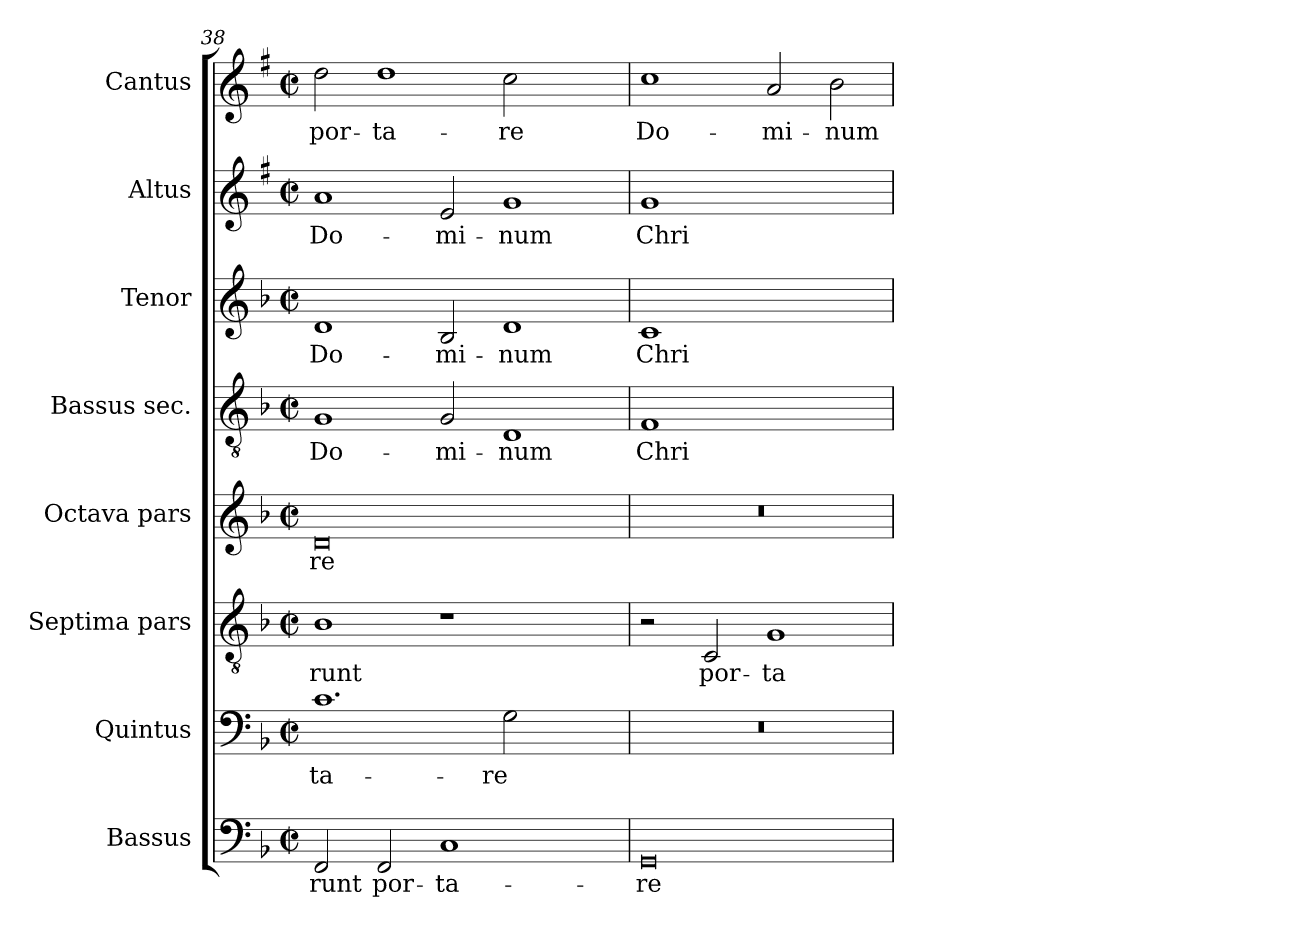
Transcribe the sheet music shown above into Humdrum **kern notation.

**kern	**text	**kern	**text	**kern	**text	**kern	**text	**kern	**text	**kern	**text	**kern	**text	**kern	**text
*part8	*part8	*part7	*part7	*part6	*part6	*part5	*part5	*part4	*part4	*part3	*part3	*part2	*part2	*part1	*part1
*staff8	*staff8	*staff7	*staff7	*staff6	*staff6	*staff5	*staff5	*staff4	*staff4	*staff3	*staff3	*staff2	*staff2	*staff1	*staff1
*I"Bassus	*	*I"Quintus	*	*I"Septima pars	*	*I"Octava pars	*	*I"Bassus sec.	*	*I"Tenor	*	*I"Altus	*	*I"Cantus	*
*clefF4	*	*clefF4	*	*clefGv2	*	*clefG2	*	*clefGv2	*	*clefG2	*	*clefG2	*	*clefG2	*
*	*	*	*	*	*	*	*	*	*	*	*	*ITrd1c2	*	*ITrd1c2	*
*k[b-]	*	*k[b-]	*	*k[b-]	*	*k[b-]	*	*k[b-]	*	*k[b-]	*	*k[b-]	*	*k[b-]	*
*F:	*	*F:	*	*F:	*	*F:	*	*F:	*	*F:	*	*F:	*	*F:	*
*M4/2	*	*M4/2	*	*M4/2	*	*M4/2	*	*M4/2	*	*M4/2	*	*M4/2	*	*M4/2	*
*met(c|)	*	*met(c|)	*	*met(c|)	*	*met(c|)	*	*met(c|)	*	*met(c|)	*	*met(c|)	*	*met(c|)	*
=38A	=38A	=38A	=38A	=38A	=38A	=38A	=38A	=38A	=38A	=38A	=38A	=38A	=38A	=38A	=38A
!	!LO:LY:b	!	!LO:LY:b	!	!LO:LY:b	!	!LO:LY:b	!	!LO:LY:b	!	!LO:LY:b	!	!LO:LY:b	!	!LO:LY:b
2FF	-runt	1.c	-ta-	1B-	-runt	0d	-re	1G	Do-	1d	Do-	1g	Do-	2cc	por-
!	!LO:LY:b	!	!	!	!	!	!	!	!	!	!	!	!	!	!LO:LY:b
2FF	por-	.	.	.	.	.	.	.	.	.	.	.	.	1cc	-ta-
!	!LO:LY:b	!	!	!	!	!	!	!	!LO:LY:b	!	!LO:LY:b	!	!LO:LY:b	!	!
1C	-ta-	.	.	1r	.	.	.	2G	-mi-	2B-	-mi-	2d	-mi-	.	.
!	!	!	!LO:LY:b	!	!	!	!	!	!LO:LY:b	!	!LO:LY:b	!	!LO:LY:b	!	!LO:LY:b
.	.	2G	-re	.	.	.	.	1D	-num	1d	-num	1f	-num	2b-	-re
2ryy	.	2ryy	.	2ryy	.	2ryy	.	.	.	.	.	.	.	2ryy	.
=39A	=39A	=39A	=39A	=39A	=39A	=39A	=39A	=39A	=39A	=39A	=39A	=39A	=39A	=39A	=39A
!	!LO:LY:b	!	!	!	!	!	!	!	!LO:LY:b	!	!LO:LY:b	!	!LO:LY:b	!	!LO:LY:b
0GG	-re	0r	.	2r	.	0r	.	1F	Chri-	1c	Chri-	1f	Chri-	1b-	Do-
!	!	!	!	!	!LO:LY:b	!	!	!	!	!	!	!	!	!	!
.	.	.	.	2C	por-	.	.	.	.	.	.	.	.	.	.
!	!	!	!	!	!LO:LY:b	!	!	!	!	!	!	!	!	!	!LO:LY:b
.	.	.	.	1G	-ta-	.	.	1ryy	.	1ryy	.	1ryy	.	2g	-mi-
!	!	!	!	!	!	!	!	!	!	!	!	!	!	!	!LO:LY:b
.	.	.	.	.	.	.	.	.	.	.	.	.	.	2a	-num
=	=	=	=	=	=	=	=	=	=	=	=	=	=	=	=
*-	*-	*-	*-	*-	*-	*-	*-	*-	*-	*-	*-	*-	*-	*-	*-
